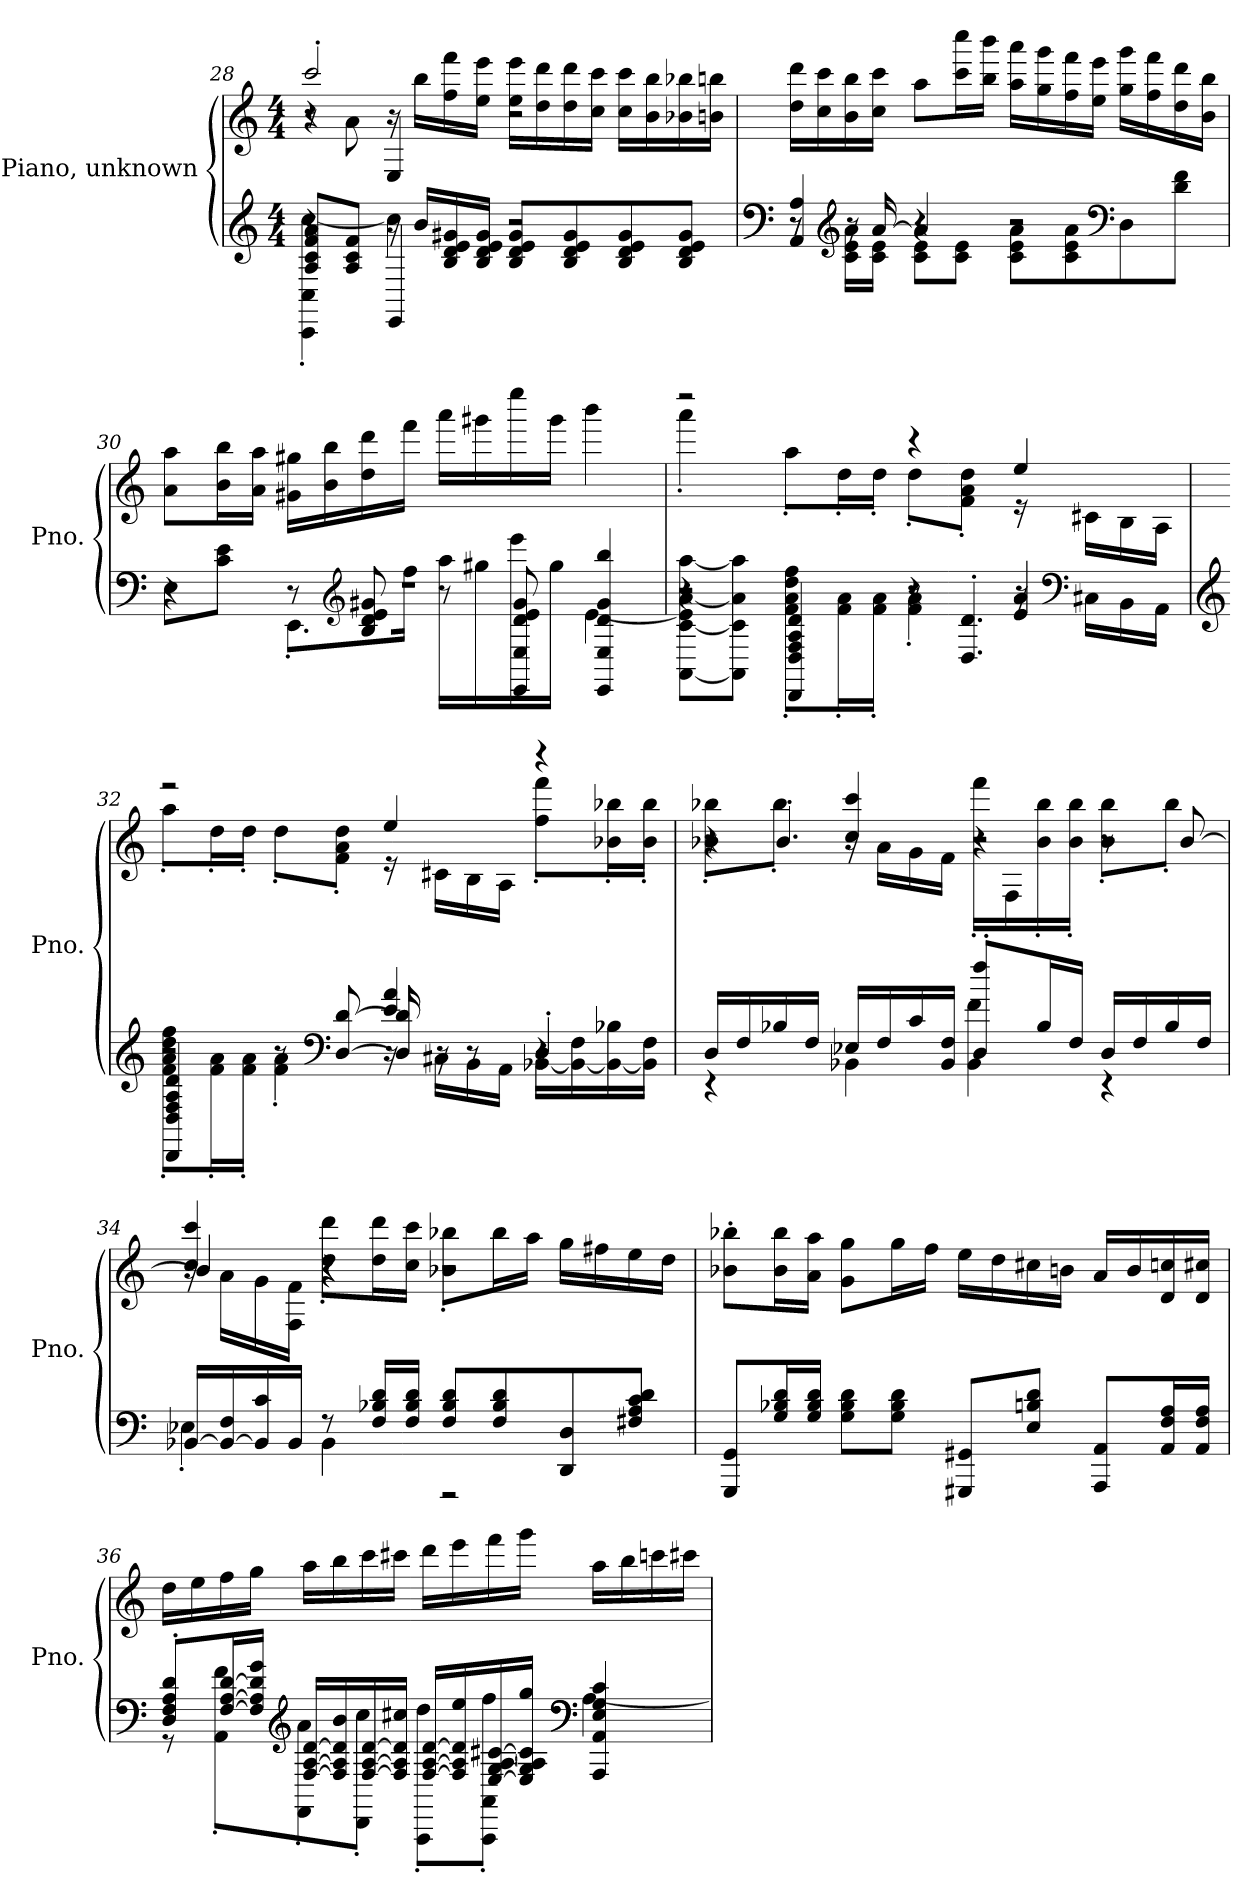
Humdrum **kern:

**kern	**kern
*part1	*part1
*staff2	*staff1
*I"Piano, unknown	*
*I'Pno.	*
*clefG2	*clefG2
*k[]	*k[]
*M4/4	*M4/4
=28	=28
*^	*^
*	*^	*	*^
8A/ 8c/ 8f/ 8a/L	4CC\' 4C\' [4cc\'	4r	2ccc'/	8r	4r
8A/ 8c/ 8f/J	.	.	.	8a\	.
16r	4cc\]	4EE/	.	16r	4E/
16b/LL	.	.	.	16bb\LL	.
16B/ 16d/ 16e/ 16g#X/	.	.	.	16ff\ 16fff\	.
16B/ 16d/ 16e/ 16g#/JJ	.	.	.	16ee\ 16eee\JJ	.
8B/ 8d/ 8e/ 8g#/L	2r	2r	2r	16ee\ 16eee\LL	2r
.	.	.	.	16dd\ 16ddd\	.
8B/ 8d/ 8e/ 8g#/	.	.	.	16dd\ 16ddd\	.
.	.	.	.	16cc\ 16ccc\JJ	.
8B/ 8d/ 8e/ 8g#/	.	.	.	16cc\ 16ccc\LL	.
.	.	.	.	16b\ 16bb\	.
8B/ 8d/ 8e/ 8g#/J	.	.	.	16b-X\ 16bb-X\	.
.	.	.	.	16bn\ 16bbn\JJ	.
*	*	*	*v	*v	*v
!!LO:LB:g=z
=29	=29	=29	=29
*clefF4	*	*	*
8r	8r	4AA/ 4A/	16dd\ 16ddd\LL
.	.	.	16cc\ 16ccc\
*clefG2	*	*	*
16r	16c\ 16e\ 16a\LL	.	16b\ 16bb\
[16a/	16c\ 16e\JJ	.	16cc\ 16ccc\JJ
4a/]	8c\ 8e\L	4r	8aa\L
.	8c\ 8e\J	.	16ccc\ 16cccc\L
.	.	.	16bb\ 16bbb\JJ
2r	8c\ 8e\ 8a\L	2r	16aa\ 16aaa\LL
.	.	.	16gg\ 16ggg\
.	8c\ 8e\ 8a\	.	16ff\ 16fff\
.	.	.	16ee\ 16eee\JJ
*clefF4	*	*	*
.	8D\	.	16gg\ 16ggg\LL
.	.	.	16ff\ 16fff\
.	8d\ 8f\J	.	16dd\ 16ddd\
.	.	.	16b\ 16bb\JJ
=30	=30	=30	=30
1r	8E\L	4r	8a\ 8aa\L
.	8c\ 8e\J	.	16b\ 16bb\L
.	.	.	16a\ 16aa\JJ
.	8.EE'\L	8r	16g#X\ 16gg#X\LL
.	.	.	16b\ 16bb\
*clefG2	*	*	*
.	.	8B/ 8d/ 8e/ 8g#X/	16dd\ 16ddd\
.	16ff\Jk	.	16fff\JJ
.	16aa\LL	8r	16aaa\LL
.	16gg#X\	.	16ggg#X\
.	16eee\	8EE/ 8E/ 8d/ 8e/ 8g#/	16eeee\
.	16gg#\JJ	.	16ggg#\JJ
.	[4e\	4EE/ 4E/ 4d/ 4g#/ 4bb/	4bbb\
!!LO:PB:g=z
=31	=31	=31	=31
*	*	*	*^
2r	[8AA\ [8c\ 8e\] [8a\ [8aa\L	4r	2r	4aaa'\
.	8AA\] 8c\] 8a\] 8aa\]J	.	.	.
.	8f\' 8a\' 8dd\' 8ff\'L	4DD/ 4D/ 4F/ 4A/ 4d/	.	8aa'\L
.	16f\' 16a\'L	.	.	16dd'\L
.	16f\' 16a\'JJ	.	.	16dd'\JJ
4r	4f\' 4a\'	8r	4r	8dd'\L
.	.	4.D/' 4.d/'	.	8f\' 8a\' 8dd\'J
4e/ 4a/	16r	.	4ee/	16r
*clefF4	*	*	*	*
.	16C#X\LL	.	.	16c#X\LL
.	16BB\	.	.	16B\
.	16AA\JJ	.	.	16A\JJ
=32	=32	=32	=32	=32
*clefG2	*	*	*	*
2r	8f\' 8a\' 8dd\' 8ff\'L	4DD/ 4D/ 4F/ 4A/ 4d/	2r	8aa'\L
.	16f\' 16a\'L	.	.	16dd'\L
.	16f\' 16a\'JJ	.	.	16dd'\JJ
.	4f\' 4a\'	8r	.	8dd'\L
*clefF4	*	*	*	*
.	.	[8D/ [8d/	.	8f\' 8a\' 8dd\'J
4e/ 4a/	16r	16D/] 16d/]	4ee/	16r
.	16C#X\LL	16r	.	16c#X\LL
.	16BB\	8r	.	16B\
.	16AA\JJ	.	.	16A\JJ
4r	[16BB-X\LL	4D'/	4r	8ff\' 8fff\'L
.	16BB-\_ 16F\	.	.	.
.	16BB-\_ 16B-X\	.	.	16b-X\' 16bb-X\'L
.	16BB-\] 16F\JJ	.	.	16b-\' 16bb-\'JJ
*	*v	*v	*	*
!!LO:LB:g=z
=33	=33	=33	=33
*	*	*	*^
16D/LL	4r	4r	8b-X\' 8bb-X\'L	8r
16F/	.	.	.	.
16B-X/	.	.	8bb-'\J	4.b-'/
16F/JJ	.	.	.	.
16E-X/LL	4BB-X\	4cc/ 4ccc/	16r	.
16F/	.	.	16a\LL	.
16c/	.	.	16g\	.
16BB-/ 16F/JJ	.	.	16f\JJ	.
8D/' 8ff/'L	4BB-\ 4f\	2r	16fff'\LL	4r
.	.	.	16F\	.
16B-/L	.	.	16b-\' 16bb-\'	.
16F/JJ	.	.	16b-\' 16bb-\'JJ	.
16D/LL	4r	.	8b-\' 8bb-\'L	8r
16F/	.	.	.	.
16B-/	.	.	8bb-'\J	[8b-/
16F/JJ	.	.	.	.
=34	=34	=34	=34	=34
[16BB-X/LL	4E-X'\	4cc/ 4ccc/	16r	4b-/]
16BB-/_ 16F/	.	.	16a\LL	.
16BB-/] 16c/	.	.	16g\	.
16BB-/JJ	.	.	16F\ 16f\JJ	.
8r	4BB-\	4r	8dd\' 8ddd\'L	4r
16F/ 16B-X/ 16d/LL	.	.	16dd\ 16ddd\L	.
16F/ 16B-/ 16d/JJ	.	.	16cc\ 16ccc\JJ	.
8F/ 8B-/ 8d/L	2r	2r	8b-X\' 8bb-X\'L	2r
8F/ 8B-/ 8d/	.	.	16bb-\L	.
.	.	.	16aa\JJ	.
8DD/ 8D/	.	.	16gg\LL	.
.	.	.	16ff#X\	.
8F#X/ 8A/ 8c/ 8d/J	.	.	16ee\	.
.	.	.	16dd\JJ	.
*v	*v	*	*	*
*	*v	*v	*v
!!LO:LB:g=z
=35	=35
8GGG/ 8GG/L	8b-X\' 8bb-X\'L
16G/ 16B-X/ 16d/L	16b-\ 16bb-\L
16G/ 16B-/ 16d/JJ	16a\ 16aa\JJ
8G\ 8B-\ 8d\L	8g\ 8gg\L
8G\ 8B-\ 8d\J	16gg\L
.	16ff\JJ
8GGG#X/ 8GG#X/L	16ee\LL
.	16dd\
8E/ 8Bn/ 8d/J	16cc#X\
.	16bn\JJ
8AAA/ 8AA/L	16a/LL
.	16b/
16AA/ 16F/ 16A/L	16d/ 16ccn/
16AA/ 16F/ 16A/JJ	16d/ 16cc#X/JJ
!!LO:LB:g=z
=36	=36
*^	*
8D/' 8F/' 8A/' 8d/'L	8r	16dd\LL
.	.	16ee\
[16F/ [16A/ [16d/L	8AA\' 8f\'L	16ff\
16F/] 16A/] 16d/] 16g/JJ	.	16gg\JJ
*clefG2	*	*
[16F/ [16A/ [16d/LL	8FF\' 8a\'	16aa\LL
16F/] 16A/] 16d/] 16b/	.	16bb\
[16F/ [16A/ [16d/	8DD\' 8cc\'J	16ccc\
16F/] 16A/] 16d/] 16cc#X/JJ	.	16ccc#X\JJ
[16F/ [16A/ [16d/LL	8AAA\' 8dd\'L	16ddd\LL
16F/] 16A/] 16d/] 16ee/	.	16eee\
[16E/ [16G/ [16A/ [16c#X/	8AAA\' 8AA\' 8ff\'J	16fff\
16E/] 16G/] 16A/] 16c#/] 16gg/JJ	.	16ggg\JJ
*clefF4	*	*
4AAA/ 4AA/ 4E/ 4G/ 4c#/	[4A\	16aa\LL
.	.	16bb\
.	.	16cccn\
.	.	16ccc#X\JJ
*v	*v	*
=	=
*-	*-
